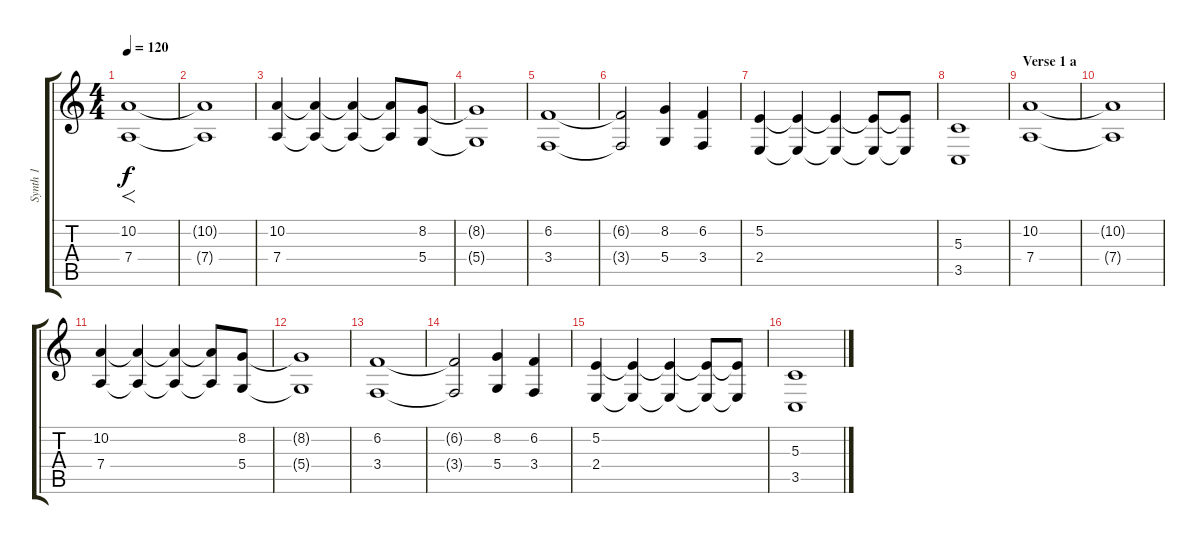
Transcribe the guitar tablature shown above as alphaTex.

\track ("Synth 1" "Synth 1") {instrument stringensemble1}
\staff {score tabs}
\tuning (E4 B3 G3 D3 A2 D2) {hide}
\ts (4 4)
\tempo 120
\clef g2
\ks c
(10.2 7.4).1{f dy f instrument stringensemble1} |
(10.2{t} 7.4{t}).1 |
(10.2 7.4).4 (10.2{t} 7.4{t}).4 (10.2{t} 7.4{t}).4 (10.2{t} 7.4{t}).8 (8.2 5.4).8 |
(8.2{t} 5.4{t}).1 |
(6.2 3.4).1 |
(6.2{t} 3.4{t}).2 (8.2 5.4).4 (6.2 3.4).4 |
(5.2 2.4).4 (5.2{t} 2.4{t}).4 (5.2{t} 2.4{t}).4 (5.2{t} 2.4{t}).8 (5.2{t} 2.4{t}).8 |
(5.3 3.5).1 |
\section ("" "Verse 1 a")
(10.2 7.4).1 |
(10.2{t} 7.4{t}).1 |
(10.2 7.4).4 (10.2{t} 7.4{t}).4 (10.2{t} 7.4{t}).4 (10.2{t} 7.4{t}).8 (8.2 5.4).8 |
(8.2{t} 5.4{t}).1 |
(6.2 3.4).1 |
(6.2{t} 3.4{t}).2 (8.2 5.4).4 (6.2 3.4).4 |
(5.2 2.4).4 (5.2{t} 2.4{t}).4 (5.2{t} 2.4{t}).4 (5.2{t} 2.4{t}).8 (5.2{t} 2.4{t}).8 |
(5.3 3.5).1
